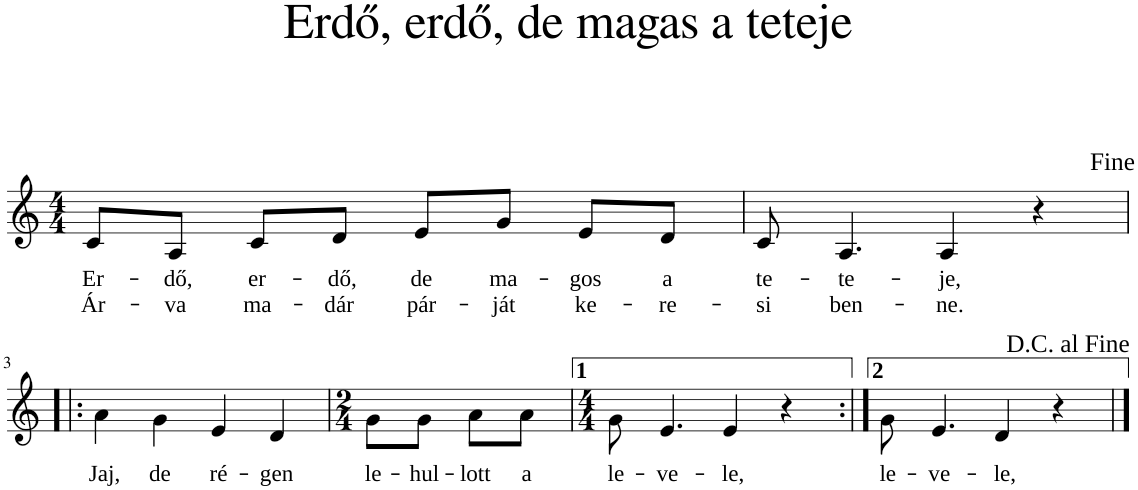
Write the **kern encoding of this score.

**kern	**text	**text
*part1	*part1	*part1
*staff1	*staff1	*staff1
*I"Piano	*	*
*I'Pno	*	*
*clefG2	*	*
*k[]	*	*
*M4/4	*	*
=1	=1	=1
!	!LO:LY:b	!LO:LY:b
8c/L	Er-	Ár-
!	!LO:LY:b	!LO:LY:b
8A/J	-dő,	-va
!	!LO:LY:b	!LO:LY:b
8c/L	er-	ma-
!	!LO:LY:b	!LO:LY:b
8d/J	-dő,	-dár
!	!LO:LY:b	!LO:LY:b
8e/L	de	pár-
!	!LO:LY:b	!LO:LY:b
8g/J	ma-	-ját
!	!LO:LY:b	!LO:LY:b
8e/L	-gos	ke-
!	!LO:LY:b	!LO:LY:b
8d/J	a	-re-
=2	=2	=2
!	!LO:LY:b	!LO:LY:b
8c/	te-	-si
!	!LO:LY:b	!LO:LY:b
4.A/	-te-	ben-
!	!LO:LY:b	!LO:LY:b
4A/	-je,	-ne.
4r	.	.
!LO:TX:a:t=<font face="Times New Roman"/>Fine	!	!
!!LO:LB:g=z
=3!|:	=3!|:	=3!|:
!	!LO:LY:b	!
4a\	Jaj,	.
!	!LO:LY:b	!
4g\	de	.
!	!LO:LY:b	!
4e/	ré-	.
!	!LO:LY:b	!
4d/	-gen	.
=4	=4	=4
*M2/4	*	*
!	!LO:LY:b	!
8g\L	le-	.
!	!LO:LY:b	!
8g\J	-hul-	.
!	!LO:LY:b	!
8a\L	-lott	.
!	!LO:LY:b	!
8a\J	a	.
=5	=5	=5
*M4/4	*	*
!	!LO:LY:b	!
8g\	le-	.
!	!LO:LY:b	!
4.e/	-ve-	.
!	!LO:LY:b	!
4e/	-le,	.
4r	.	.
=6:|!	=6:|!	=6:|!
!	!LO:LY:b	!
8g\	le-	.
!	!LO:LY:b	!
4.e/	-ve-	.
!	!LO:LY:b	!
4d/	-le,	.
4r	.	.
!LO:TX:a:t=<font face="Times New Roman"/>D.C. al Fine	!	!
==	==	==
*-	*-	*-
